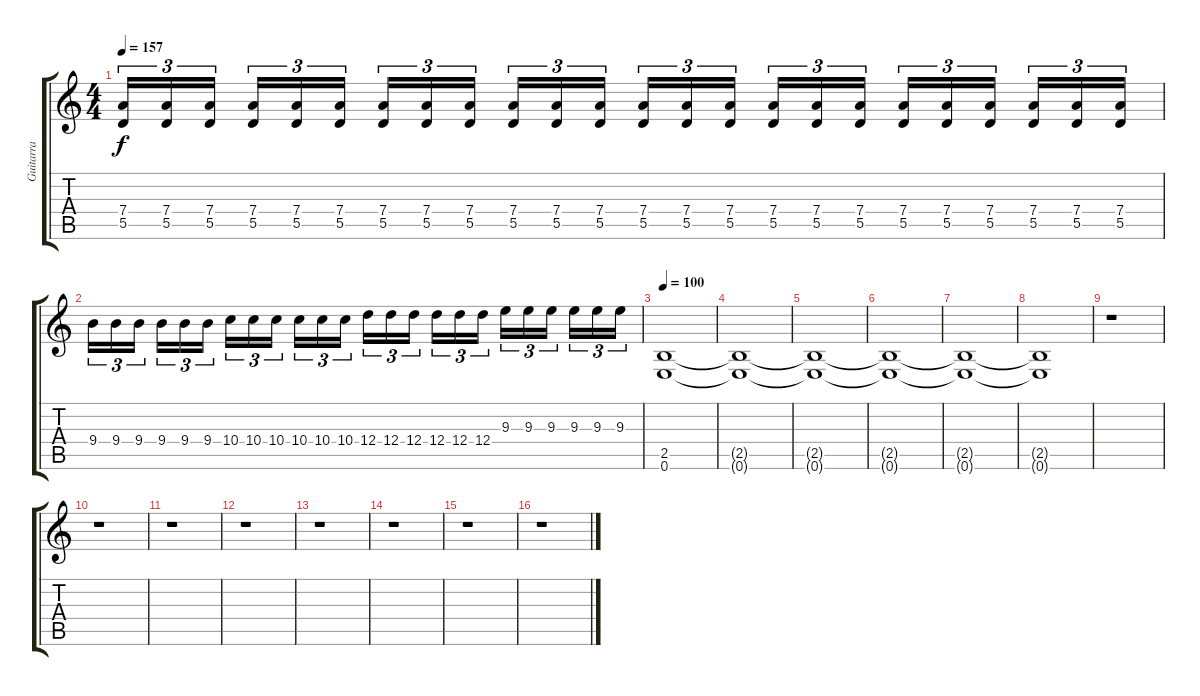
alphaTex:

\track ("Guitarra" "Guitarra") {instrument distortionguitar}
\staff {score tabs}
\tuning (E4 B3 G3 D3 A2 E2) {hide}
\ts (4 4)
\tempo 157
\clef g2
\ks c
(7.4 5.5).16{tu (3 2) dy f} (7.4 5.5).16{tu (3 2)} (7.4 5.5).16{tu (3 2)} (7.4 5.5).16{tu (3 2)} (7.4 5.5).16{tu (3 2)} (7.4 5.5).16{tu (3 2)} (7.4 5.5).16{tu (3 2)} (7.4 5.5).16{tu (3 2)} (7.4 5.5).16{tu (3 2)} (7.4 5.5).16{tu (3 2)} (7.4 5.5).16{tu (3 2)} (7.4 5.5).16{tu (3 2)} (7.4 5.5).16{tu (3 2)} (7.4 5.5).16{tu (3 2)} (7.4 5.5).16{tu (3 2)} (7.4 5.5).16{tu (3 2)} (7.4 5.5).16{tu (3 2)} (7.4 5.5).16{tu (3 2)} (7.4 5.5).16{tu (3 2)} (7.4 5.5).16{tu (3 2)} (7.4 5.5).16{tu (3 2)} (7.4 5.5).16{tu (3 2)} (7.4 5.5).16{tu (3 2)} (7.4 5.5).16{tu (3 2)} |
9.4.16{tu (3 2)} 9.4.16{tu (3 2)} 9.4.16{tu (3 2)} 9.4.16{tu (3 2)} 9.4.16{tu (3 2)} 9.4.16{tu (3 2)} 10.4.16{tu (3 2)} 10.4.16{tu (3 2)} 10.4.16{tu (3 2)} 10.4.16{tu (3 2)} 10.4.16{tu (3 2)} 10.4.16{tu (3 2)} 12.4.16{tu (3 2)} 12.4.16{tu (3 2)} 12.4.16{tu (3 2)} 12.4.16{tu (3 2)} 12.4.16{tu (3 2)} 12.4.16{tu (3 2)} 9.3.16{tu (3 2)} 9.3.16{tu (3 2)} 9.3.16{tu (3 2)} 9.3.16{tu (3 2)} 9.3.16{tu (3 2)} 9.3.16{tu (3 2)} |
\tempo 100
(2.5 0.6).1 |
(2.5{t} 0.6{t}).1 |
(2.5{t} 0.6{t}).1{volume 0} |
(2.5{t} 0.6{t}).1 |
(2.5{t} 0.6{t}).1 |
(2.5{t} 0.6{t}).1 |
r.1 |
r.1 |
r.1 |
r.1 |
r.1 |
r.1 |
r.1 |
r.1
